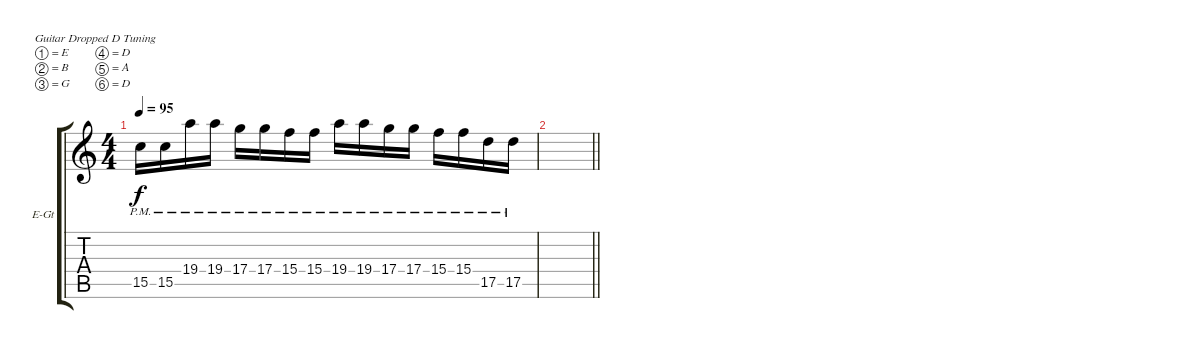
\bracketExtendMode groupsimilarinstruments
\firstSystemTrackNameOrientation horizontal
\otherSystemsTrackNameOrientation horizontal
\track ("Aditional Guitar" "E-Gt") {instrument distortionguitar}
\staff {score tabs}
\tuning (E4 B3 G3 D3 A2 D2)
\ts (4 4)
\tempo 95
\clef g2
\scale
0.333333
\ks c
15.5{pm}.16{dy f} 15.5{pm}.16 19.4{pm}.16 19.4{pm}.16 17.4{pm}.16 17.4{pm}.16 15.4{pm}.16 15.4{pm}.16 19.4{pm}.16 19.4{pm}.16 17.4{pm}.16 17.4{pm}.16 15.4{pm}.16 15.4{pm}.16 17.5{pm}.16 17.5{pm}.16 |
\scale
0.333333
\barLineRight lightlight
|
\scale
0.333333 |
\scale
0.333333 |
\scale
0.333333 |
\scale
0.333333 |
\scale
0.333333 |
\scale
0.333333 |
\scale
0.333333 |
\scale
0.333333 |
\scale
0.333333 |
\scale
0.333333 |
\scale
0.333333 |
\scale
0.333333 |
\scale
0.333333 |
\scale
0.333333
